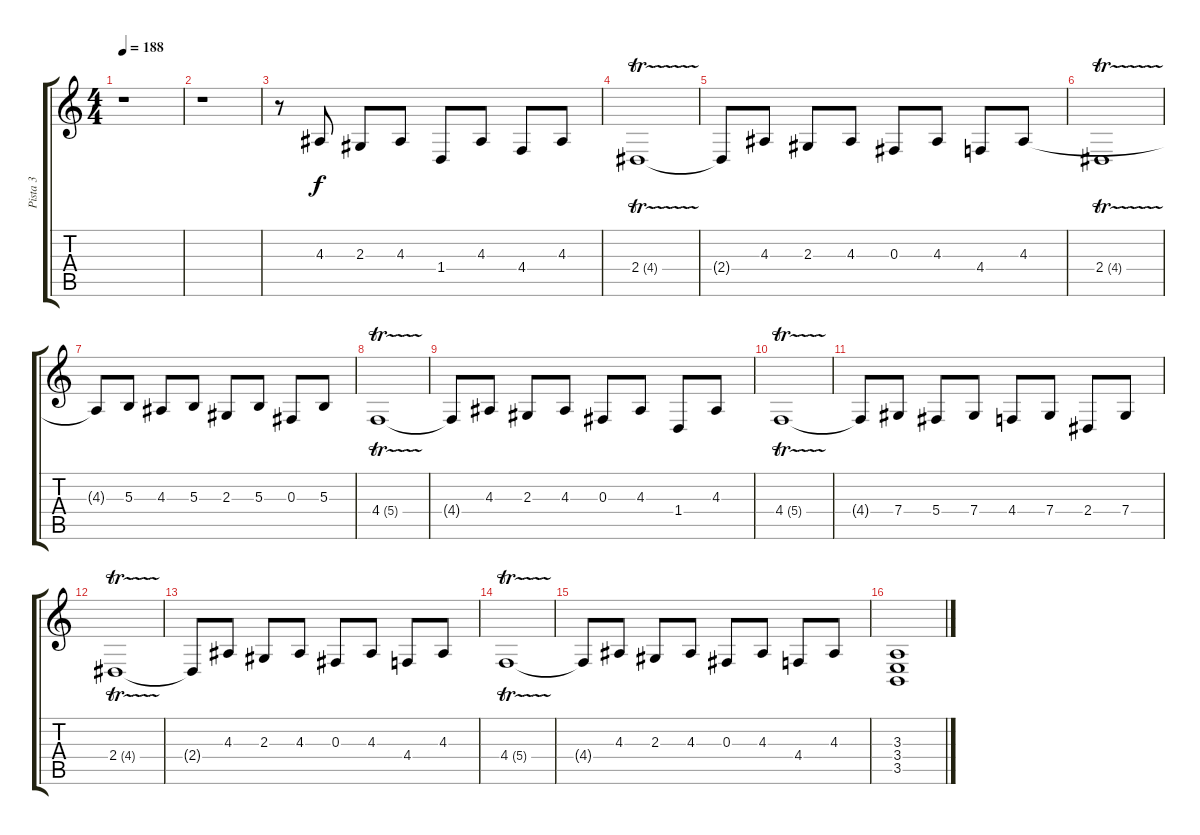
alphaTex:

\track ("Pista 3" "Pista 3") {instrument reedorgan}
\staff {score tabs}
\tuning (Eb4 Bb3 Gb3 Db3 Ab2 Eb2) {hide}
\ts (4 4)
\tempo 188
\clef g2
\ks c
r.1{dy f} |
r.1 |
r.8 4.3.8 2.3.8 4.3.8 1.4.8 4.3.8 4.4.8 4.3.8 |
2.4{tr (4 32)}.1 |
2.4{t}.8 4.3.8 2.3.8 4.3.8 0.3.8 4.3.8 4.4.8 4.3.8 |
2.4{tr (4 32)}.1 |
4.3{t}.8 5.3.8 4.3.8 5.3.8 2.3.8 5.3.8 0.3.8 5.3.8 |
4.4{tr (5 32)}.1 |
4.4{t}.8 4.3.8 2.3.8 4.3.8 0.3.8 4.3.8 1.4.8 4.3.8 |
4.4{tr (5 32)}.1 |
4.4{t}.8 7.4.8 5.4.8 7.4.8 4.4.8 7.4.8 2.4.8 7.4.8 |
2.4{tr (4 32)}.1 |
2.4{t}.8 4.3.8 2.3.8 4.3.8 0.3.8 4.3.8 4.4.8 4.3.8 |
4.4{tr (5 32)}.1 |
4.4{t}.8 4.3.8 2.3.8 4.3.8 0.3.8 4.3.8 4.4.8 4.3.8 |
(3.3 3.4 3.5).1
